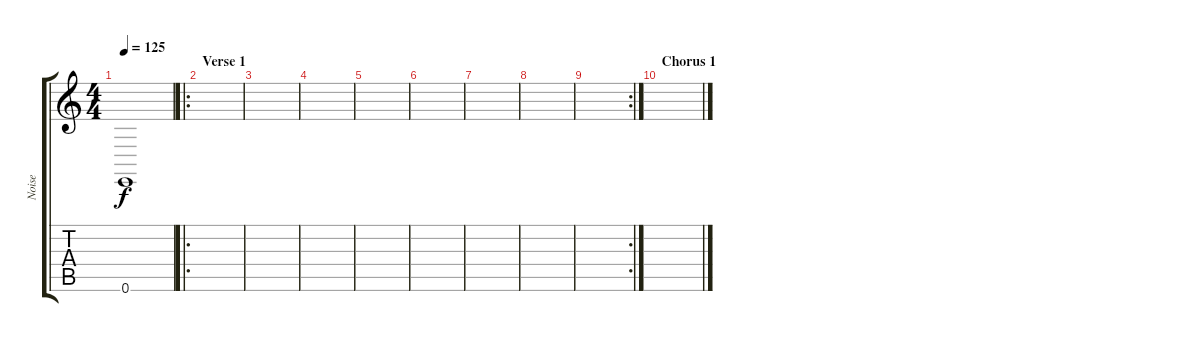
\track ("Noise" "Noise") {instrument fx5brightness}
\staff {score tabs}
\tuning (E4 B3 G3 D3 A2 E2) {hide}
\ts (4 4)
\tempo 125
\clef g2
\ks c
0.6{t}.1{dy f} |
\ro
\section ("" "Verse 1")
|
|
|
|
|
|
|
\rc 2
|
\section ("" "Chorus 1")
